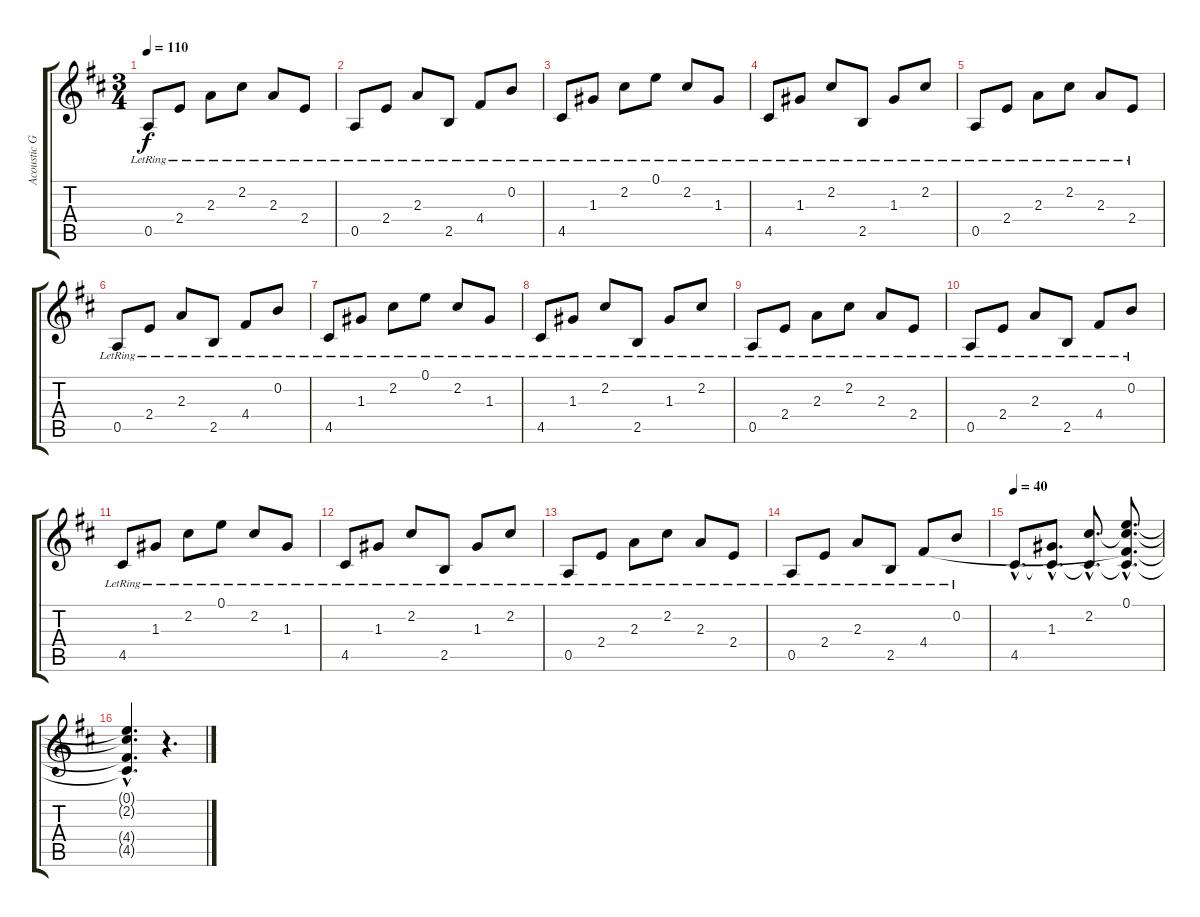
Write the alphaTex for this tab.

\track ("Acoustic Guitar" "Acoustic G") {instrument acousticguitarnylon}
\staff {score tabs}
\tuning (E4 B3 G3 D3 A2 E2) {hide}
\ts (3 4)
\tempo 110
\clef g2
\ks d
0.5{lr}.8{dy f} 2.4{lr}.8 2.3{lr}.8 2.2{lr}.8 2.3{lr}.8 2.4{lr}.8 |
0.5{lr}.8 2.4{lr}.8 2.3{lr}.8 2.5{lr}.8 4.4{lr}.8 0.2{lr}.8 |
4.5{lr}.8 1.3{lr}.8 2.2{lr}.8 0.1{lr}.8 2.2{lr}.8 1.3{lr}.8 |
4.5{lr}.8 1.3{lr}.8 2.2{lr}.8 2.5{lr}.8 1.3{lr}.8 2.2{lr}.8 |
0.5{lr}.8 2.4{lr}.8 2.3{lr}.8 2.2{lr}.8 2.3{lr}.8 2.4{lr}.8 |
0.5{lr}.8 2.4{lr}.8 2.3{lr}.8 2.5{lr}.8 4.4{lr}.8 0.2{lr}.8 |
4.5{lr}.8 1.3{lr}.8 2.2{lr}.8 0.1{lr}.8 2.2{lr}.8 1.3{lr}.8 |
4.5{lr}.8 1.3{lr}.8 2.2{lr}.8 2.5{lr}.8 1.3{lr}.8 2.2{lr}.8 |
0.5{lr}.8 2.4{lr}.8 2.3{lr}.8 2.2{lr}.8 2.3{lr}.8 2.4{lr}.8 |
0.5{lr}.8 2.4{lr}.8 2.3{lr}.8 2.5{lr}.8 4.4{lr}.8 0.2{lr}.8 |
4.5{lr}.8{volume 3} 1.3{lr}.8 2.2{lr}.8 0.1{lr}.8 2.2{lr}.8 1.3{lr}.8 |
4.5{lr}.8 1.3{lr}.8 2.2{lr}.8 2.5{lr}.8 1.3{lr}.8 2.2{lr}.8 |
0.5{lr}.8 2.4{lr}.8 2.3{lr}.8 2.2{lr}.8 2.3{lr}.8 2.4{lr}.8 |
0.5{lr}.8 2.4{lr}.8 2.3{lr}.8 2.5{lr}.8 4.4{lr}.8 0.2{lr}.8 |
\tempo 40
4.5{hac}.8{d} (1.3{hac} 4.5{hac t}).8{d} (2.2{hac} 4.5{hac t}).8{d} (0.1{hac} 2.2{hac t} 4.4{hac t} 4.5{hac t}).8{d} |
(0.1{hac t} 2.2{hac t} 4.4{hac t} 4.5{hac t}).4{d} r.4{d}
